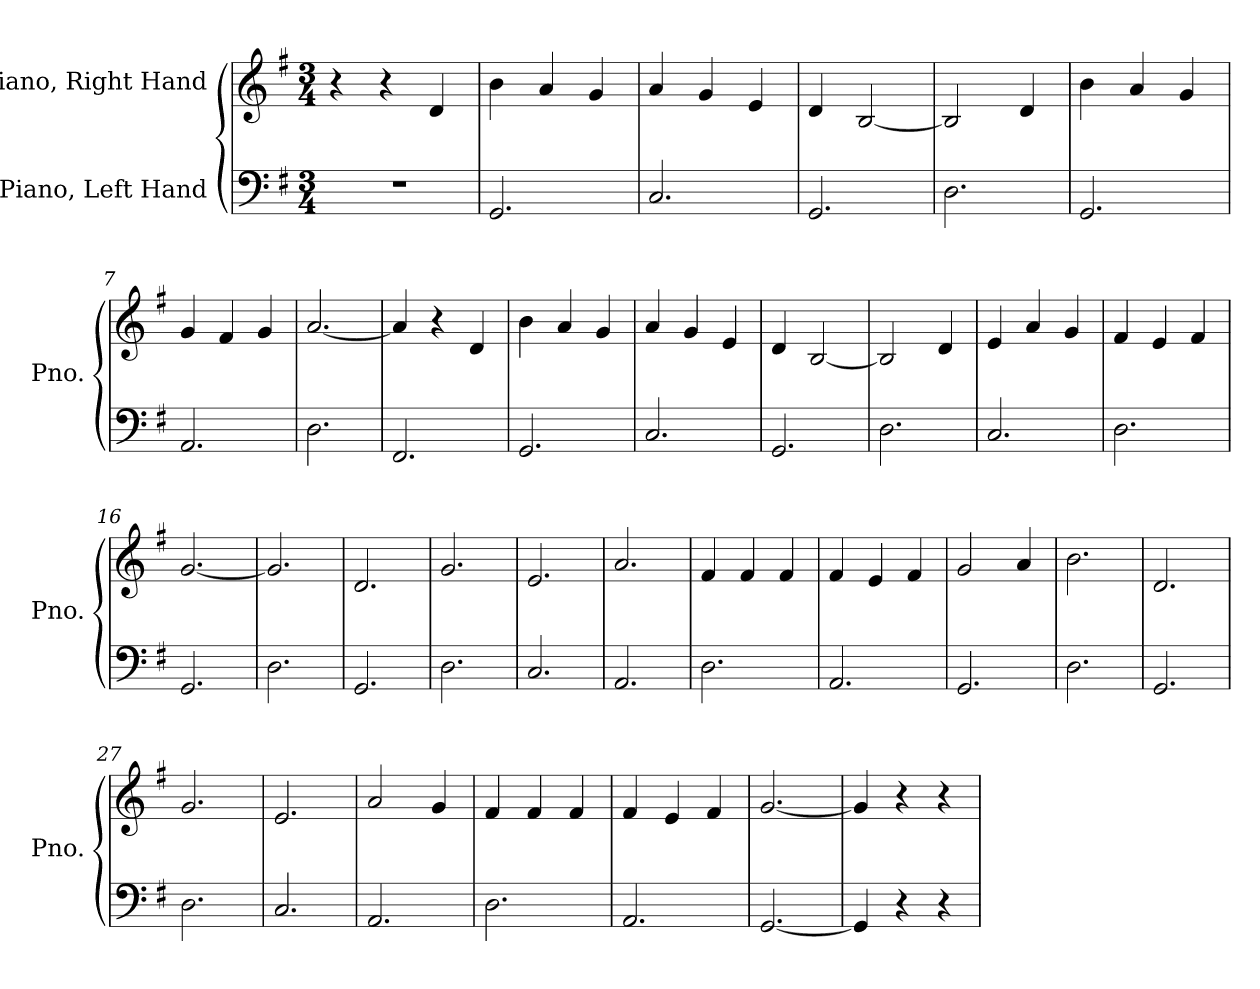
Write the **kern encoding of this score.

**kern	**kern
*part2	*part1
*staff2	*staff1
*I"Piano, Left Hand	*I"Piano, Right Hand
*I'Pno.	*I'Pno.
*clefF4	*clefG2
*k[f#]	*k[f#]
*M3/4	*M3/4
*MM160	*MM160
=1	=1
2.r	4r
.	4r
.	4d/
=2	=2
2.GG/	4b\
.	4a/
.	4g/
=3	=3
2.C/	4a/
.	4g/
.	4e/
=4	=4
2.GG/	4d/
.	[2B/
=5	=5
2.D\	2B/]
.	4d/
=6	=6
2.GG/	4b\
.	4a/
.	4g/
=7	=7
2.AA/	4g/
.	4f#/
.	4g/
=8	=8
2.D\	[2.a/
=9	=9
2.FF#/	4a/]
.	4r
.	4d/
!!LO:LB:g=z
=10	=10
2.GG/	4b\
.	4a/
.	4g/
=11	=11
2.C/	4a/
.	4g/
.	4e/
=12	=12
2.GG/	4d/
.	[2B/
=13	=13
2.D\	2B/]
.	4d/
=14	=14
2.C/	4e/
.	4a/
.	4g/
=15	=15
2.D\	4f#/
.	4e/
.	4f#/
=16	=16
2.GG/	[2.g/
=17	=17
2.D\	2.g/]
=18	=18
2.GG/	2.d/
=19	=19
2.D\	2.g/
=20	=20
2.C/	2.e/
=21	=21
2.AA/	2.a/
!!LO:LB:g=z
=22	=22
2.D\	4f#/
.	4f#/
.	4f#/
=23	=23
2.AA/	4f#/
.	4e/
.	4f#/
=24	=24
2.GG/	2g/
.	4a/
=25	=25
2.D\	2.b\
=26	=26
2.GG/	2.d/
=27	=27
2.D\	2.g/
=28	=28
2.C/	2.e/
=29	=29
2.AA/	2a/
.	4g/
=30	=30
2.D\	4f#/
.	4f#/
.	4f#/
=31	=31
2.AA/	4f#/
.	4e/
.	4f#/
=32	=32
[2.GG/	[2.g/
=33	=33
4GG/]	4g/]
4r	4r
4r	4r
=	=
*-	*-
